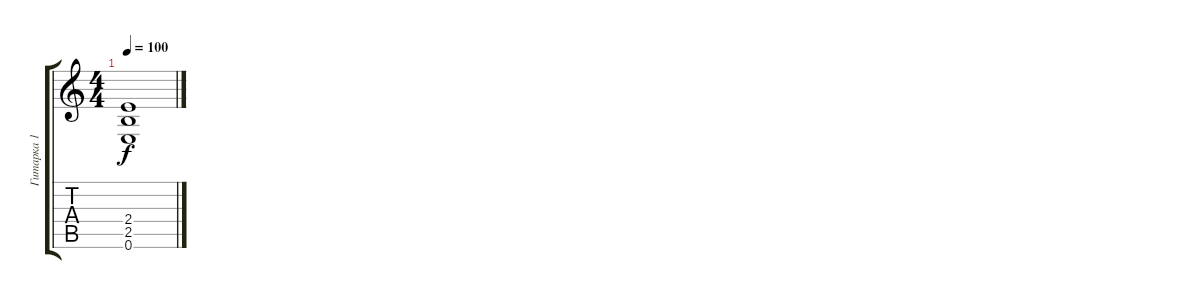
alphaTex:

\track ("Гитарка 1" "Гитарка 1") {instrument distortionguitar}
\staff {score tabs}
\tuning (E4 B3 G3 D3 A2 E2) {hide}
\ts (4 4)
\tempo 100
\clef g2
\ks c
(2.4{t} 2.5{t} 0.6{t}).1{dy f}
